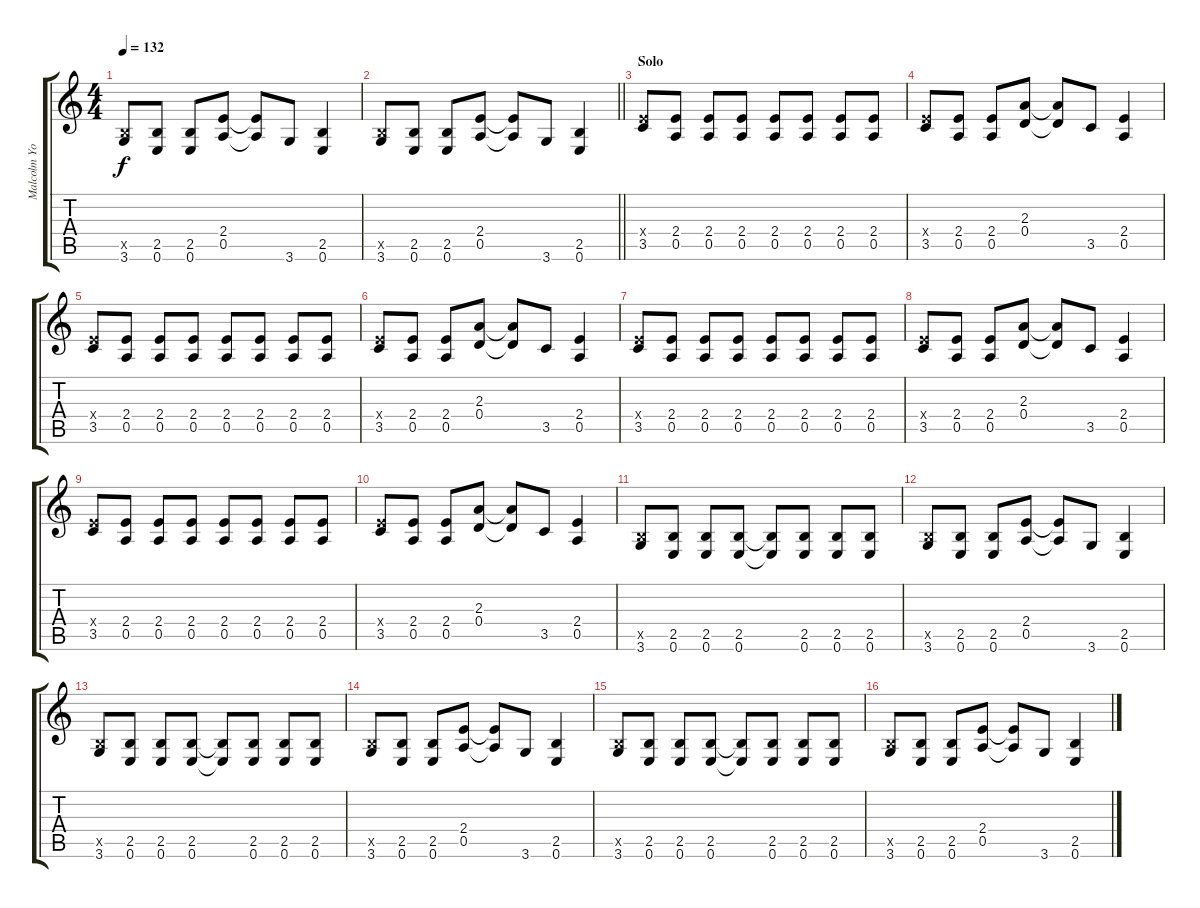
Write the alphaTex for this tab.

\track ("Malcolm Young - Rhythm w/dist" "Malcolm Yo") {instrument distortionguitar}
\staff {score tabs}
\tuning (E4 B3 G3 D3 A2 E2) {hide}
\ts (4 4)
\tempo 132
\clef g2
\ks c
(2.5{x} 3.6).8{dy f} (2.5 0.6).8 (2.5 0.6).8 (2.4 0.5).8 (2.4{t} 0.5{t}).8 3.6.8 (2.5 0.6).4 |
\barLineRight lightlight
(2.5{x} 3.6).8 (2.5 0.6).8 (2.5 0.6).8 (2.4 0.5).8 (2.4{t} 0.5{t}).8 3.6.8 (2.5 0.6).4 |
\section ("" "Solo")
(2.4{x} 3.5).8 (2.4 0.5).8 (2.4 0.5).8 (2.4 0.5).8 (2.4 0.5).8 (2.4 0.5).8 (2.4 0.5).8 (2.4 0.5).8 |
(2.4{x} 3.5).8 (2.4 0.5).8 (2.4 0.5).8 (2.3 0.4).8 (2.3{t} 0.4{t}).8 3.5.8 (2.4 0.5).4 |
(2.4{x} 3.5).8 (2.4 0.5).8 (2.4 0.5).8 (2.4 0.5).8 (2.4 0.5).8 (2.4 0.5).8 (2.4 0.5).8 (2.4 0.5).8 |
(2.4{x} 3.5).8 (2.4 0.5).8 (2.4 0.5).8 (2.3 0.4).8 (2.3{t} 0.4{t}).8 3.5.8 (2.4 0.5).4 |
(2.4{x} 3.5).8 (2.4 0.5).8 (2.4 0.5).8 (2.4 0.5).8 (2.4 0.5).8 (2.4 0.5).8 (2.4 0.5).8 (2.4 0.5).8 |
(2.4{x} 3.5).8 (2.4 0.5).8 (2.4 0.5).8 (2.3 0.4).8 (2.3{t} 0.4{t}).8 3.5.8 (2.4 0.5).4 |
(2.4{x} 3.5).8 (2.4 0.5).8 (2.4 0.5).8 (2.4 0.5).8 (2.4 0.5).8 (2.4 0.5).8 (2.4 0.5).8 (2.4 0.5).8 |
(2.4{x} 3.5).8 (2.4 0.5).8 (2.4 0.5).8 (2.3 0.4).8 (2.3{t} 0.4{t}).8 3.5.8 (2.4 0.5).4 |
(2.5{x} 3.6).8 (2.5 0.6).8 (2.5 0.6).8 (2.5 0.6).8 (2.5{t} 0.6{t}).8 (2.5 0.6).8 (2.5 0.6).8 (2.5 0.6).8 |
(2.5{x} 3.6).8 (2.5 0.6).8 (2.5 0.6).8 (2.4 0.5).8 (2.4{t} 0.5{t}).8 3.6.8 (2.5 0.6).4 |
(2.5{x} 3.6).8 (2.5 0.6).8 (2.5 0.6).8 (2.5 0.6).8 (2.5{t} 0.6{t}).8 (2.5 0.6).8 (2.5 0.6).8 (2.5 0.6).8 |
(2.5{x} 3.6).8 (2.5 0.6).8 (2.5 0.6).8 (2.4 0.5).8 (2.4{t} 0.5{t}).8 3.6.8 (2.5 0.6).4 |
(2.5{x} 3.6).8 (2.5 0.6).8 (2.5 0.6).8 (2.5 0.6).8 (2.5{t} 0.6{t}).8 (2.5 0.6).8 (2.5 0.6).8 (2.5 0.6).8 |
(2.5{x} 3.6).8 (2.5 0.6).8 (2.5 0.6).8 (2.4 0.5).8 (2.4{t} 0.5{t}).8 3.6.8 (2.5 0.6).4
